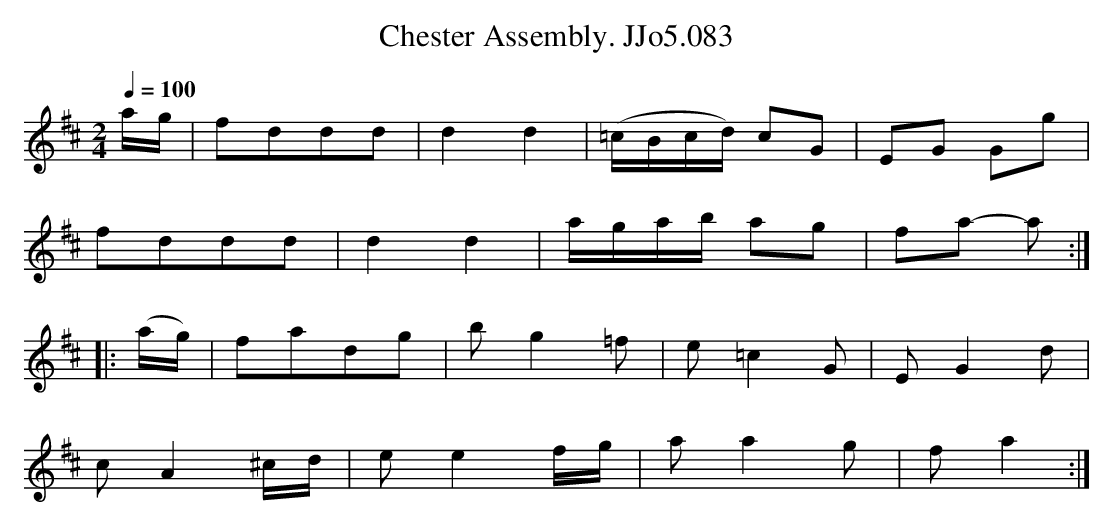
X:1
T:Chester Assembly. JJo5.083
M:2/4
L:1/8
Q:1/4=100
K:D
a/g/ | fddd | d2 d2 | (=c/B/c/d/) cG | EG Gg |
fddd | d2 d2 | a/g/a/b/ ag | fa- a :|
|: (a/g/) | fadg | bg2 =f | e=c2G | EG2 d |
cA2 ^c/d/ | ee2 f/g/ | aa2 g | fa2 :|
